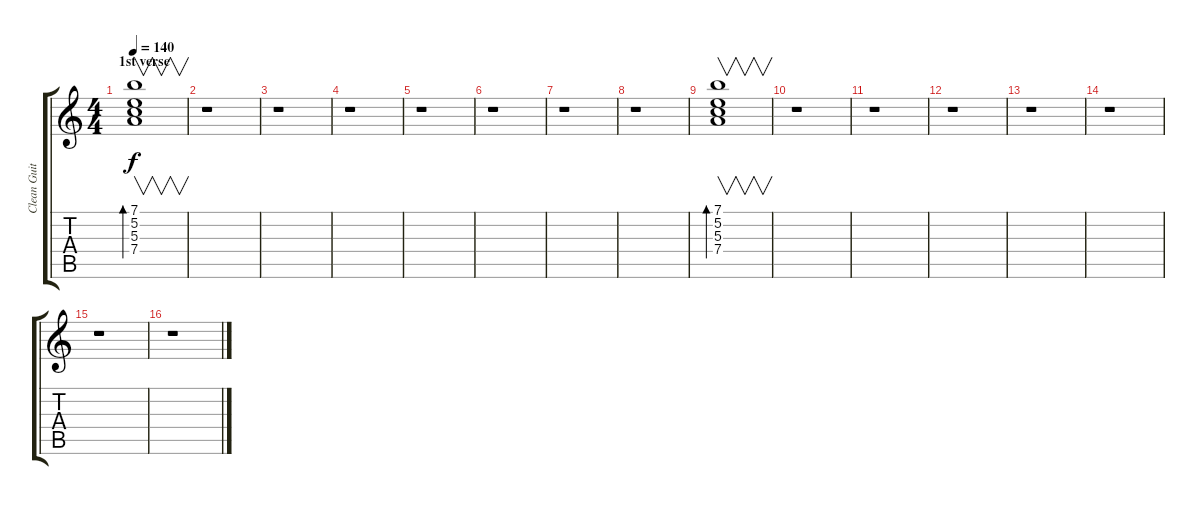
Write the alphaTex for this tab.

\track ("Clean Guitar (With Tremelo)" "Clean Guit") {instrument electricguitarclean}
\staff {score tabs}
\tuning (E4 B3 G3 D3 A2 E2) {hide}
\ts (4 4)
\section ("" "1st verse")
\tempo 140
\clef g2
\ks c
(7.1 5.2 5.3 7.4).1{v bd 480 dy f} |
r.1 |
r.1 |
r.1 |
r.1 |
r.1 |
r.1 |
r.1 |
(7.1 5.2 5.3 7.4).1{v bd 480} |
r.1 |
r.1 |
r.1 |
r.1 |
r.1 |
r.1 |
r.1
